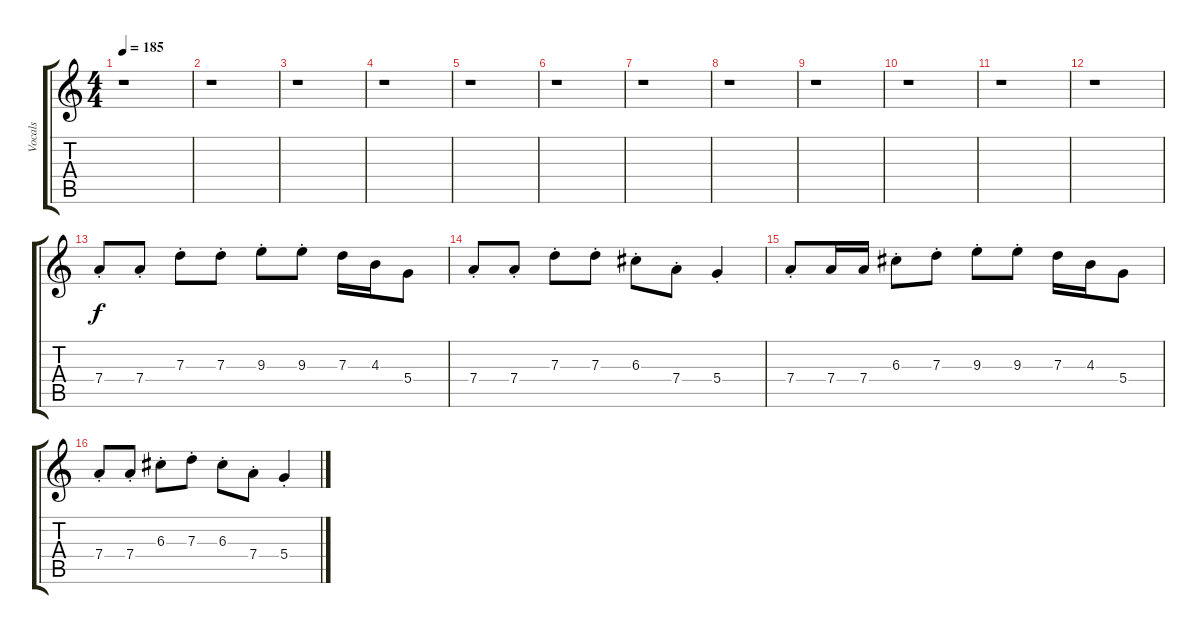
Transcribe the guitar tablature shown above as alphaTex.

\track ("Vocals" "Vocals") {instrument drawbarorgan}
\staff {score tabs}
\tuning (E5 B4 G4 D4 A3 E3) {hide}
\ts (4 4)
\tempo 185
\clef g2
\ks c
r.1{dy f} |
r.1 |
r.1 |
r.1 |
r.1 |
r.1 |
r.1 |
r.1 |
r.1 |
r.1 |
r.1 |
r.1 |
7.4{st}.8 7.4{st}.8 7.3{st}.8 7.3{st}.8 9.3{st}.8 9.3{st}.8 7.3.16 4.3.16 5.4.8 |
7.4{st}.8 7.4{st}.8 7.3{st}.8 7.3{st}.8 6.3{st}.8 7.4{st}.8 5.4{st}.4 |
7.4{st}.8 7.4.16 7.4.16 6.3{st}.8 7.3{st}.8 9.3{st}.8 9.3{st}.8 7.3.16 4.3.16 5.4.8 |
7.4{st}.8 7.4{st}.8 6.3{st}.8 7.3{st}.8 6.3{st}.8 7.4{st}.8 5.4{st}.4
